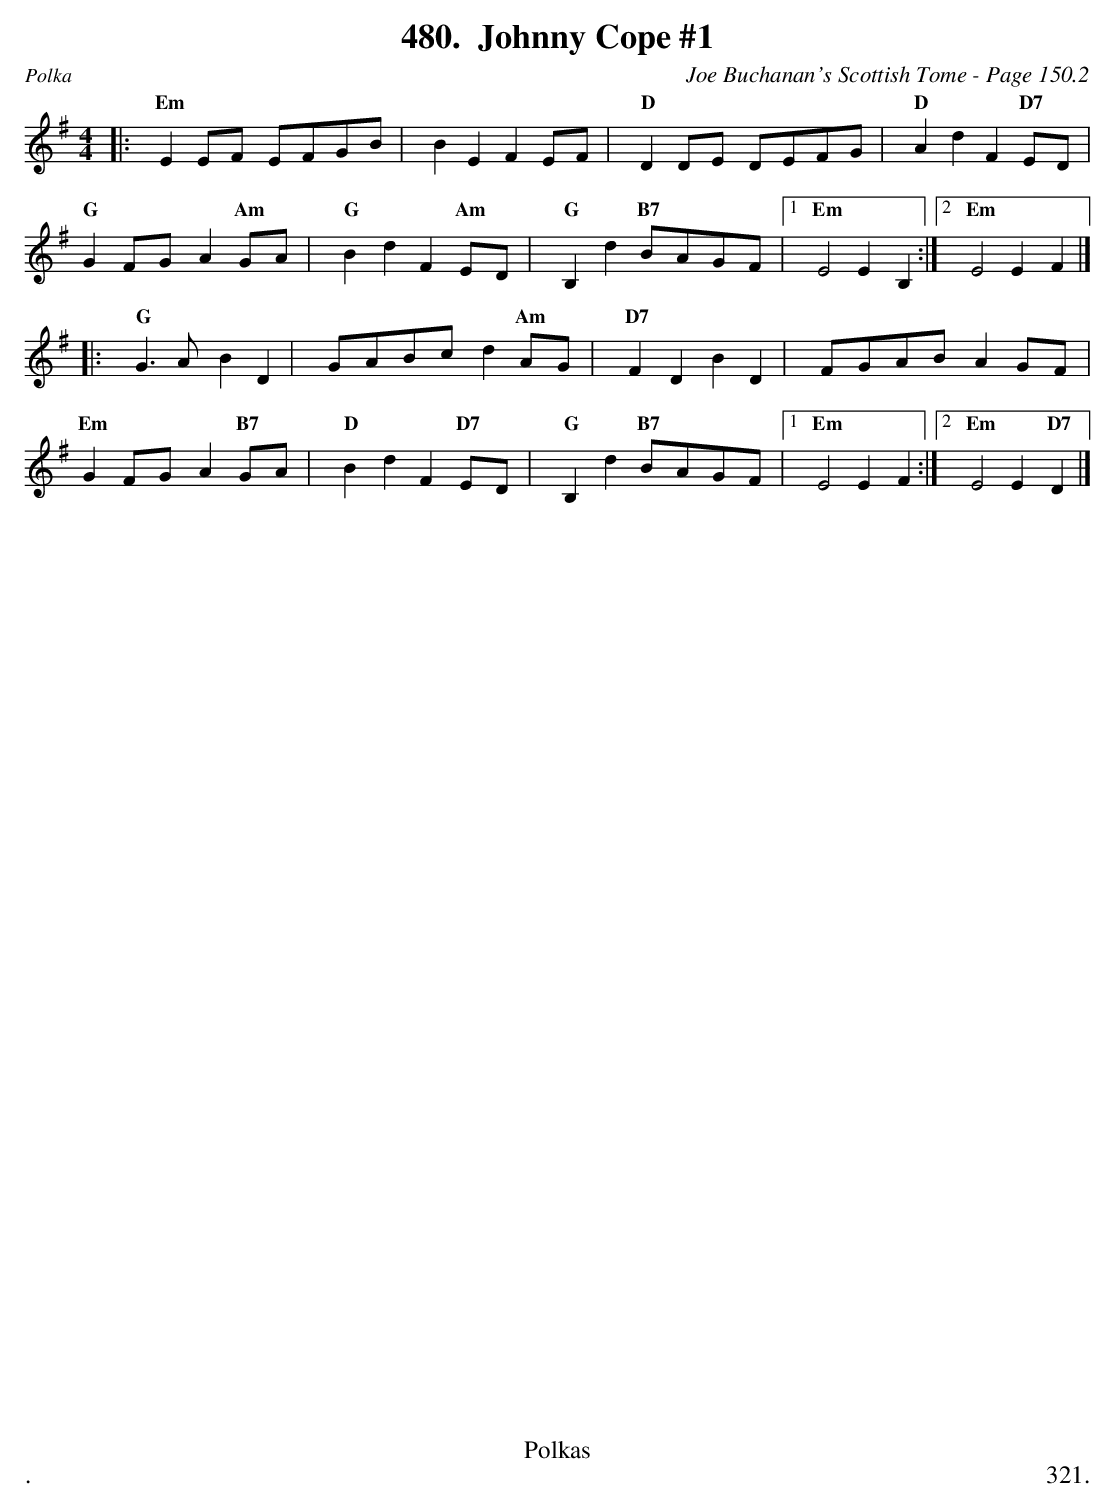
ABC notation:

X:1
T:Johnny Cope #1
C:Joe Buchanan's Scottish Tome - Page 150.2
L:1/8
M:4/4
K:G
|: "Em"E2 EF EFGB | B2 E2 F2 EF | "D"D2 DE DEFG | "D"A2 d2 F2 "D7"ED |
"G"G2 FG A2 "Am"GA | "G"B2 d2 F2 "Am"ED | "G"B,2 d2 "B7"BAGF |1 "Em"E4 E2 B,2 :|2 "Em"E4 E2 F2 |]
|: "G"G2 > A2 B2 D2 | GABc d2 "Am"AG | "D7"F2 D2 B2 D2 | FGAB A2 GF |
"Em"G2 FG A2 "B7"GA | "D"B2 d2 F2 "D7"ED | "G"B,2 d2 "B7"BAGF |1 "Em"E4 E2 F2 :|2 "Em"E4 E2 "D7"D2 |]
